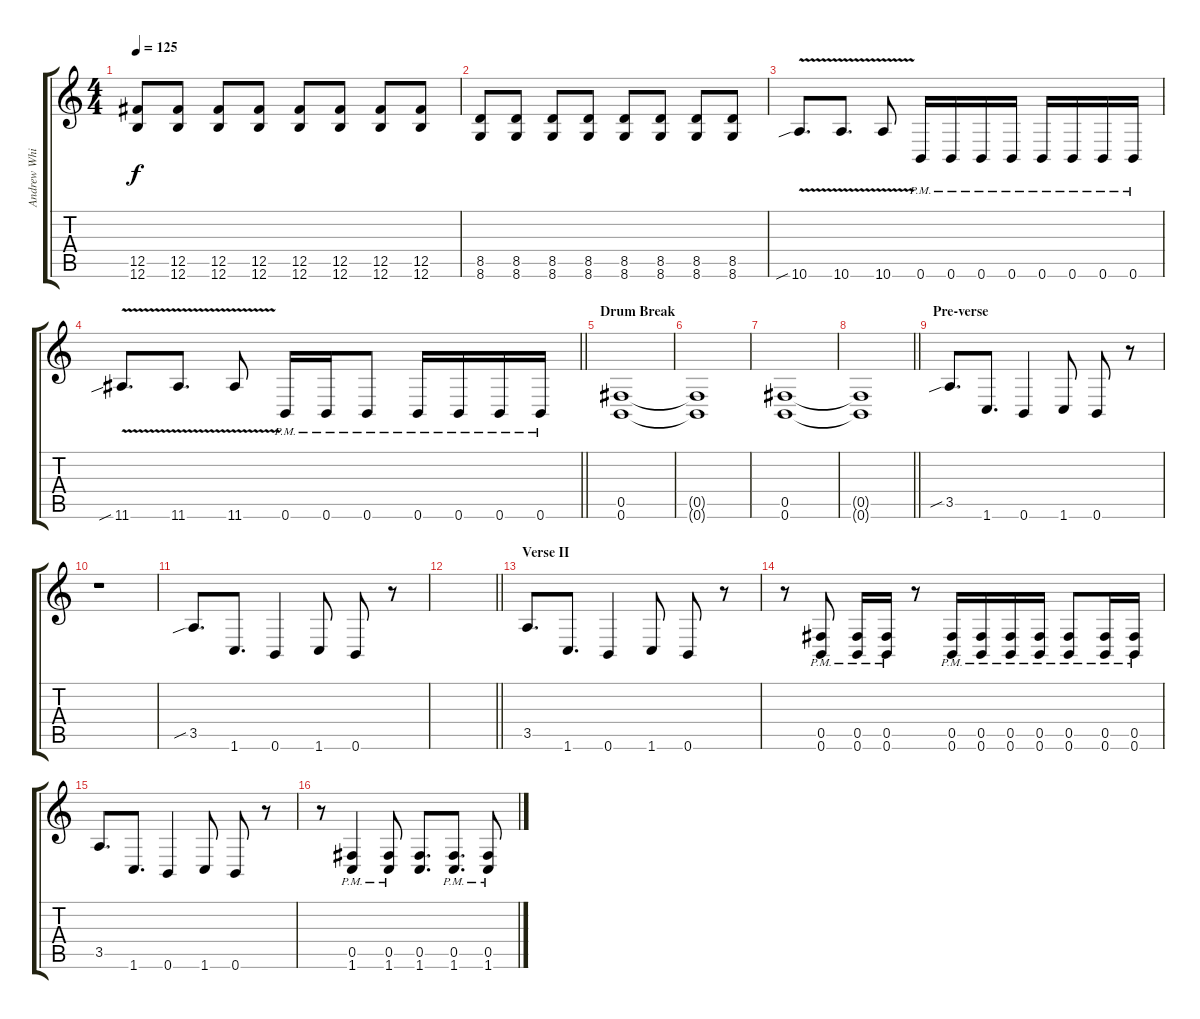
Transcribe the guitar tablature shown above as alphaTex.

\track ("Andrew Whiting" "Andrew Whi") {instrument distortionguitar}
\staff {score tabs}
\tuning (Db4 Ab3 E3 B2 Gb2 B1) {hide}
\ts (4 4)
\tempo 125
\clef g2
\ks c
(12.5 12.6).8{dy f} (12.5 12.6).8 (12.5 12.6).8 (12.5 12.6).8 (12.5 12.6).8 (12.5 12.6).8 (12.5 12.6).8 (12.5 12.6).8 |
(8.5 8.6).8 (8.5 8.6).8 (8.5 8.6).8 (8.5 8.6).8 (8.5 8.6).8 (8.5 8.6).8 (8.5 8.6).8 (8.5 8.6).8 |
10.6{v sib}.8{d} 10.6{v}.8{d} 10.6{v}.8 0.6{pm}.16 0.6{pm}.16 0.6{pm}.16 0.6{pm}.16 0.6{pm}.16 0.6{pm}.16 0.6{pm}.16 0.6{pm}.16 |
\barLineRight lightlight
11.6{v sib}.8{d} 11.6{v}.8{d} 11.6{v}.8 0.6{pm}.16 0.6{pm}.16 0.6{pm}.8 0.6{pm}.16 0.6{pm}.16 0.6{pm}.16 0.6{pm}.16 |
\section ("" "Drum Break")
(0.5 0.6).1 |
(0.5{t} 0.6{t}).1 |
(0.5 0.6).1 |
\barLineRight lightlight
(0.5{t} 0.6{t}).1 |
\section ("" "Pre-verse")
3.5{sib}.8{d} 1.6.8{d} 0.6.4 1.6.8 0.6.8 r.8 |
r.1 |
3.5{sib}.8{d} 1.6.8{d} 0.6.4 1.6.8 0.6.8 r.8 |
\barLineRight lightlight
|
\section ("" "Verse II")
3.5.8{d} 1.6.8{d} 0.6.4 1.6.8 0.6.8 r.8 |
r.8 (0.5{pm} 0.6{pm}).8 (0.5{pm} 0.6{pm}).16 (0.5{pm} 0.6{pm}).16 r.8 (0.5{pm} 0.6{pm}).16 (0.5{pm} 0.6{pm}).16 (0.5{pm} 0.6{pm}).16 (0.5{pm} 0.6{pm}).16 (0.5{pm} 0.6{pm}).8 (0.5{pm} 0.6{pm}).16 (0.5{pm} 0.6{pm}).16 |
3.5.8{d} 1.6.8{d} 0.6.4 1.6.8 0.6.8 r.8 |
r.8 (0.5{pm} 1.6{pm}).4 (0.5{pm} 1.6{pm}).8 (0.5 1.6).8{d} (0.5{pm} 1.6{pm}).8{d} (0.5{pm} 1.6{pm}).8
